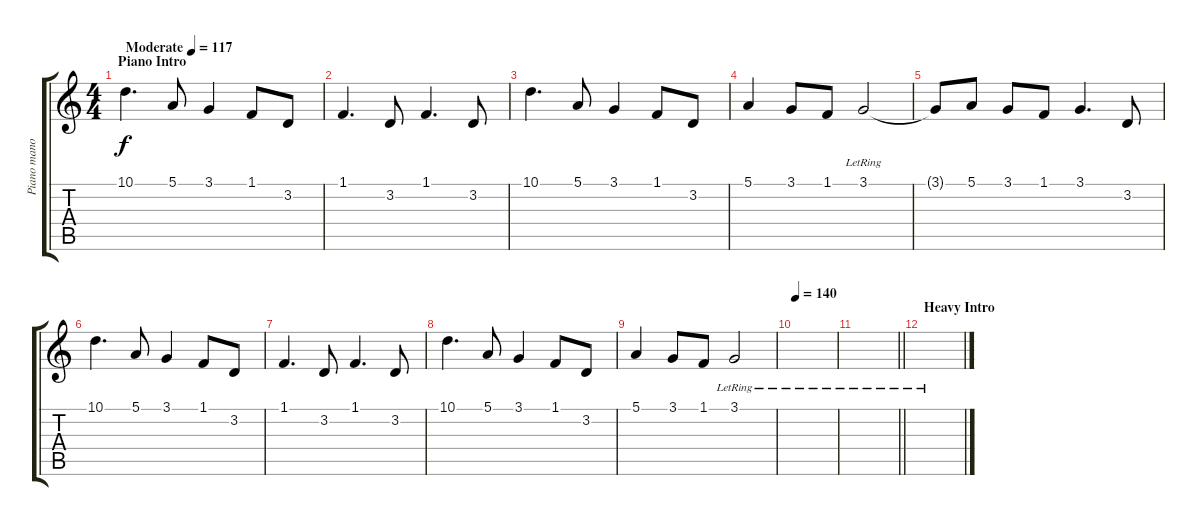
\track ("Piano mano derecha" "Piano mano") {instrument acousticgrandpiano}
\staff {score tabs}
\tuning (E4 B3 G3 D3 A2 E2) {hide}
\ts (4 4)
\section ("" "Piano Intro")
\tempo (117 "Moderate")
\clef g2
\ks c
10.1.4{d dy f instrument acousticgrandpiano} 5.1.8 3.1.4 1.1.8 3.2.8 |
1.1.4{d} 3.2.8 1.1.4{d} 3.2.8 |
10.1.4{d} 5.1.8 3.1.4 1.1.8 3.2.8 |
5.1.4 3.1.8 1.1.8 3.1{lr}.2 |
3.1{t}.8 5.1.8 3.1.8 1.1.8 3.1.4{d} 3.2.8 |
10.1.4{d} 5.1.8 3.1.4 1.1.8 3.2.8 |
1.1.4{d} 3.2.8 1.1.4{d} 3.2.8 |
10.1.4{d} 5.1.8 3.1.4 1.1.8 3.2.8 |
5.1.4 3.1.8 1.1.8 3.1{lr}.2 |
\tempo 140
|
\barLineRight lightlight
|
\section ("" "Heavy Intro")
